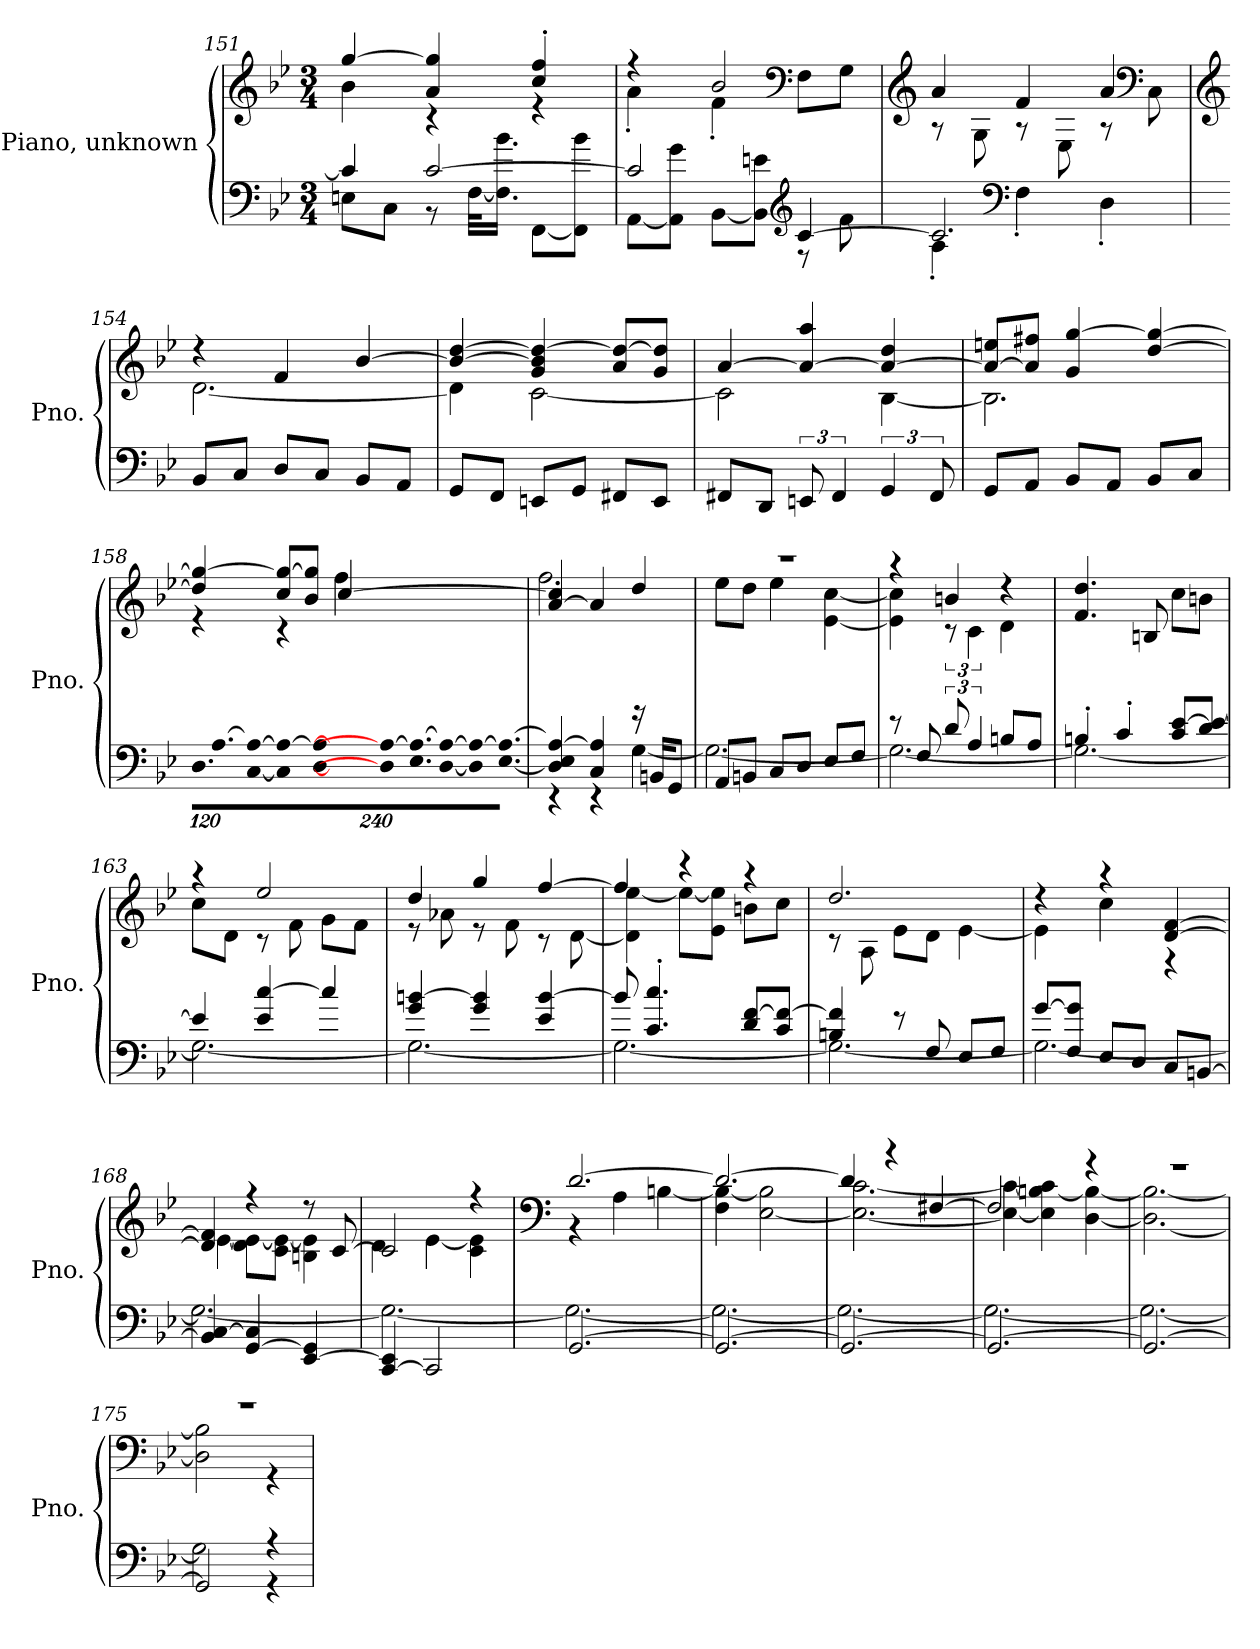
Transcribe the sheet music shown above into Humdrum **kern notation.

**kern	**kern
*part1	*part1
*staff2	*staff1
*I"Piano, unknown	*
*I'Pno.	*
*clefF4	*clefG2
*k[b-e-]	*k[b-e-]
*M3/4	*M3/4
=151	=151
*^	*^
4c/]	8En\L	[4gg/	4b-\
.	8C\J	.	.
[2c/	8r	4a/ 4gg/]	4r
.	[32F\KLL	.	.
.	16.F\] 16.b-\JJ	.	.
.	[8FF\L	4cc/' 4ff/'	4r
.	8FF\] 8b-\J	.	.
=152	=152	=152	=152
2c/]	[8AA\L	4r	4a'\
.	8AA\] 8g\J	.	.
.	[8BB-\L	2b-/	4f'\
.	8BB-\] 8en\J	.	.
*clefG2	*	*clefF4	*
[4c/	8r	.	8F\L
.	8f\	.	8G\J
=153	=153	=153	=153
*	*	*clefG2	*
2.c/]	4A'\	4a/	8r
.	.	.	8G\
*clefF4	*	*	*
.	4F'\	4f/	8r
.	.	.	8E-\
.	4D'\	4a/	8r
*	*	*clefF4	*
.	.	.	8C\
*v	*v	*	*
!!LO:LB:g=z	!!
=154	=154	=154
*	*clefG2	*
8BB-/L	4r	[2.d\
8C/J	.	.
8D/L	4f/	.
8C/J	.	.
8BB-/L	[4b-/	.
8AA/J	.	.
=155	=155	=155
8GG/L	4b-/_ [4dd/	4d\]
8FF/J	.	.
8EEn/L	4g/ 4b-/] 4dd/_	[2c\
8GG/J	.	.
8FF#X/L	8a/ 8dd/_L	.
8EE/J	8g/ 8dd/]J	.
=156	=156	=156
8FF#X/L	[4a/	2c\]
8DD/J	.	.
12EEn/	4a/_ 4aa/	.
6FF#/	.	.
6GG/	4a/_ 4dd/	[4B-\
12FF#/	.	.
=157	=157	=157
8GG/L	8a/_ 8een/L	2.B-\]
8AA/J	8a/] 8ff#X/J	.
8BB-/L	4g/ [4gg/	.
8AA/J	.	.
8BB-/L	[4dd/ 4gg/_	.
8C/J	.	.
!!LO:PB:g=z	!!
=158	=158	=158
*Xbrackettup	*	*
!LO:N:vis=32.	!	!
1920%103D\LLL	4dd/] 4gg/_	4r
!LO:N:vis=32.	!	!
[1920%103A\JJ	.	.
!LO:N:vis=8	!	!
[960%137C\ 960%137A\_	.	.
!LO:N:vis=64	!	!
960%17C\] 960%17A\_KKK	8cc/ 8gg/_L	4r
!LO:N:vis=8	!	!
[960%137D\ 960%137A\_	.	.
.	8b-/ 8gg/]J	.
1920ryy	.	.
!LO:N:vis=64	!	!
960%17D\] 960%17A\_KKL	.	.
!LO:N:vis=16.	!	!
960%103E-\ 960%103A\_J	.	.
.	[4cc/	4ff\
!LO:N:vis=8	!	!
[960%137D\ 960%137A\_	.	.
!LO:N:vis=64	!	!
960%17D\] 960%17A\_KLL	.	.
!LO:N:vis=32.	!	!
[1920%103E-\ 1920%103A\_JJJ	.	.
=159	=159	=159
*^	*	*
4D/ 4E-/] 4A/_	4r	[4a/ 4cc/]	2.ff\
4C/ 4A/]	4r	4a/]	.
16r	[4G\	4dd/	.
16BBn/KL	.	.	.
8GG/J	.	.	.
=160	=160	=160	=160
8AA/L	2.G\_	2.r	8ee-\L
8BBn/J	.	.	8dd\J
8C/L	.	.	4ee-\
8D/J	.	.	.
8E-/L	.	.	[4e-\ [4cc\
8F/J	.	.	.
=161	=161	=161	=161
8r	2.G\_	4r	4e-\] 4cc\]
8F/	.	.	.
*brackettup	*	*	*
12d/	.	4bn/	12r
6A/	.	.	6c\
8Bn/L	.	4r	4d\
8A/J	.	.	.
*	*	*v	*v
!!LO:LB:g=z
=162	=162	=162
4Bn'/	2.G\_	4.f/ 4.dd/
4c'/	.	.
.	.	8Bn/
8c/ [8e-/L	.	8cc\L
8d/ 8e-/_J	.	8bn\J
=163	=163	=163
*	*	*^
4e-/]	2.G\_	4r	8cc\L
.	.	.	8d\J
4e-/ [4cc/	.	2ee-/	8r
.	.	.	8f\
4cc/]	.	.	8g\L
.	.	.	8f\J
=164	=164	=164	=164
4g/ [4bn/	2.G\_	4dd/	8r
.	.	.	8a-X\
4g/ 4b/]	.	4gg/	8r
.	.	.	8f\
4e-/ [4b/	.	[4ff/	8r
.	.	.	[8d\
=165	=165	=165	=165
8b/]	2.G\_	4ff/]	4d\] [4ee-\
4.c/' 4.cc/'	.	.	.
.	.	4r	8ee-\L_
.	.	.	8e-\ 8ee-\]J
8d/ [8f/L	.	4r	8bn\L
8c/ 8f/_J	.	.	8cc\J
=166	=166	=166	=166
4Bn/ 4f/]	2.G\_	2.dd/	8r
.	.	.	8A\
8r	.	.	8e-\L
8F/	.	.	8d\J
8E-/L	.	.	[4e-\
8F/J	.	.	.
!!LO:LB:g=z	!!
=167	=167	=167	=167
[8g/L	2.G\_	4r	4e-\]
8F/ 8g/]J	.	.	.
8E-/L	.	4r	4cc\
8D/J	.	.	.
8C/L	.	[4d/ [4f/	4r
[8BBn/J	.	.	.
=168	=168	=168	=168
4BB/] [4C/	2.G\_	4d/] 4f/]	[4e-\
[4GG/ 4C/]	.	4r	8d\ 8e-\_L
.	.	.	8c\ 8e-\_J
[4EE-/ 4GG/]	.	8r	4Bn\ 4e-\]
.	.	[8c/	.
=169	=169	=169	=169
[4CC/ 4EE-/]	2.G\_	2c/]	4d\
2CC/]	.	.	[4e-\
.	.	4r	4c\ 4e-\]
=170	=170	=170	=170
*	*	*clefF4	*
[2.GG/	2.G\_	[2.d/	4r
.	.	.	4A\
.	.	.	[4Bn\
=171	=171	=171	=171
2.GG/_	2.G\_	2.d/_	4F\ 4B\_
.	.	.	[2E-\ 2B\]
=172	=172	=172	=172
2.GG/_	2.G\_	4d/]	2.E-\_ [2.c\
.	.	4r	.
.	.	[4F#X/	.
!!LO:LB:g=z	!!
=173	=173	=173	=173
2.GG/_	2.G\_	2F#/]	4E-\_ 4c\_
.	.	.	4E-\] [4Bn\ 4c\]
.	.	4r	[4D\ 4B\_
=174	=174	=174	=174
2.GG/_	2.G\_	2.r	2.D\_ 2.B\_
=175	=175	=175	=175
2GG/]	2G\]	2.r	2D\] 2B\]
4r	4r	.	4r
*v	*v	*	*
*	*v	*v
=	=
*-	*-
